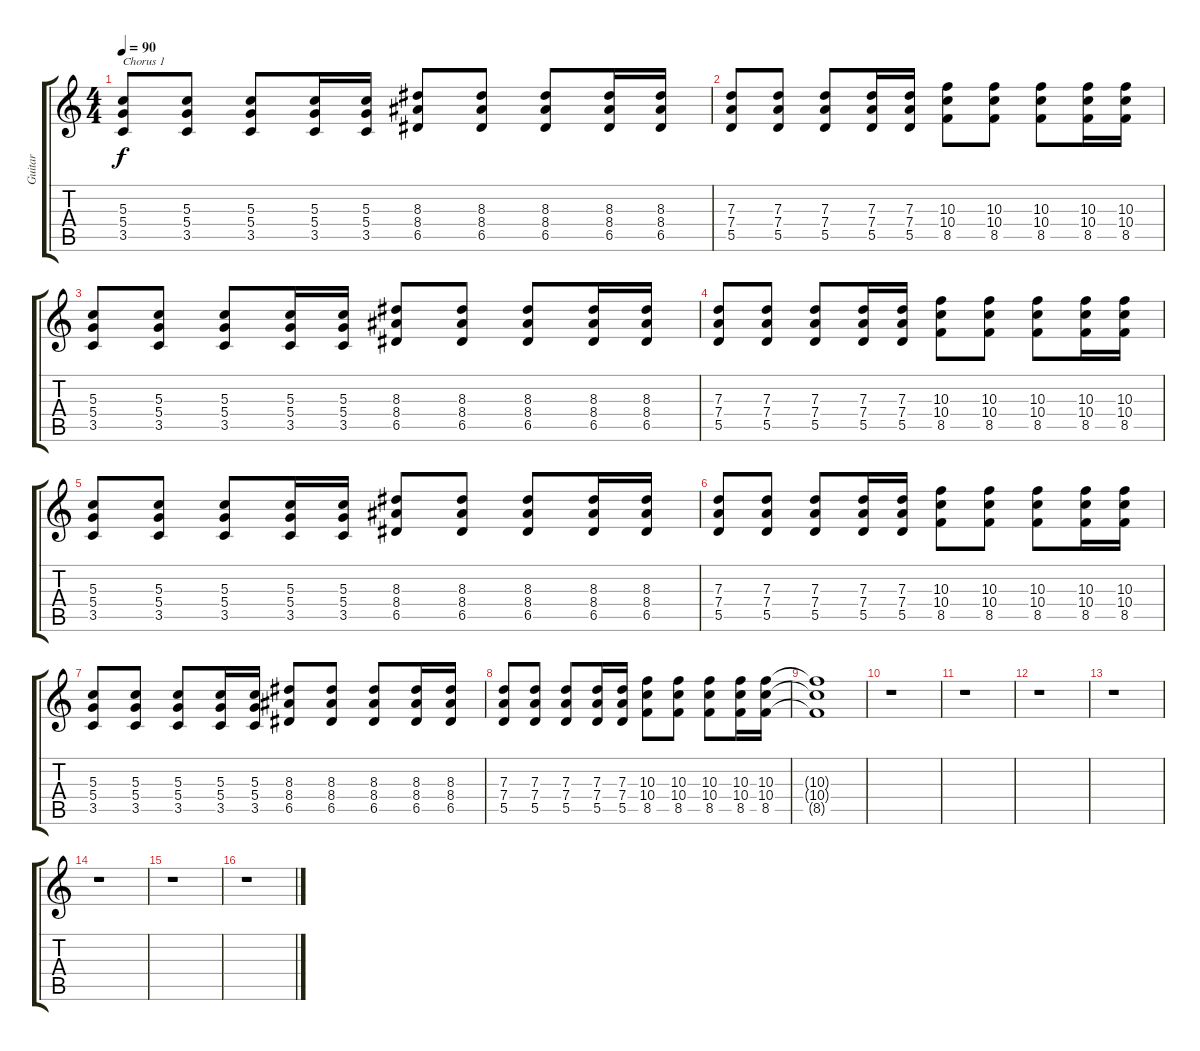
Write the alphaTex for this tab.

\track ("Guitar" "Guitar") {instrument distortionguitar}
\staff {score tabs}
\tuning (E4 B3 G3 D3 A2 E2) {hide}
\ts (4 4)
\tempo 90
\clef g2
\ks c
(5.3 5.4 3.5).8{txt "Chorus 1" dy f} (5.3 5.4 3.5).8 (5.3 5.4 3.5).8 (5.3 5.4 3.5).16 (5.3 5.4 3.5).16 (8.3 8.4 6.5).8 (8.3 8.4 6.5).8 (8.3 8.4 6.5).8 (8.3 8.4 6.5).16 (8.3 8.4 6.5).16 |
(7.3 7.4 5.5).8 (7.3 7.4 5.5).8 (7.3 7.4 5.5).8 (7.3 7.4 5.5).16 (7.3 7.4 5.5).16 (10.3 10.4 8.5).8 (10.3 10.4 8.5).8 (10.3 10.4 8.5).8 (10.3 10.4 8.5).16 (10.3 10.4 8.5).16 |
(5.3 5.4 3.5).8 (5.3 5.4 3.5).8 (5.3 5.4 3.5).8 (5.3 5.4 3.5).16 (5.3 5.4 3.5).16 (8.3 8.4 6.5).8 (8.3 8.4 6.5).8 (8.3 8.4 6.5).8 (8.3 8.4 6.5).16 (8.3 8.4 6.5).16 |
(7.3 7.4 5.5).8 (7.3 7.4 5.5).8 (7.3 7.4 5.5).8 (7.3 7.4 5.5).16 (7.3 7.4 5.5).16 (10.3 10.4 8.5).8 (10.3 10.4 8.5).8 (10.3 10.4 8.5).8 (10.3 10.4 8.5).16 (10.3 10.4 8.5).16 |
(5.3 5.4 3.5).8 (5.3 5.4 3.5).8 (5.3 5.4 3.5).8 (5.3 5.4 3.5).16 (5.3 5.4 3.5).16 (8.3 8.4 6.5).8 (8.3 8.4 6.5).8 (8.3 8.4 6.5).8 (8.3 8.4 6.5).16 (8.3 8.4 6.5).16 |
(7.3 7.4 5.5).8 (7.3 7.4 5.5).8 (7.3 7.4 5.5).8 (7.3 7.4 5.5).16 (7.3 7.4 5.5).16 (10.3 10.4 8.5).8 (10.3 10.4 8.5).8 (10.3 10.4 8.5).8 (10.3 10.4 8.5).16 (10.3 10.4 8.5).16 |
(5.3 5.4 3.5).8 (5.3 5.4 3.5).8 (5.3 5.4 3.5).8 (5.3 5.4 3.5).16 (5.3 5.4 3.5).16 (8.3 8.4 6.5).8 (8.3 8.4 6.5).8 (8.3 8.4 6.5).8 (8.3 8.4 6.5).16 (8.3 8.4 6.5).16 |
(7.3 7.4 5.5).8 (7.3 7.4 5.5).8 (7.3 7.4 5.5).8 (7.3 7.4 5.5).16 (7.3 7.4 5.5).16 (10.3 10.4 8.5).8 (10.3 10.4 8.5).8 (10.3 10.4 8.5).8 (10.3 10.4 8.5).16 (10.3 10.4 8.5).16 |
(10.3{t} 10.4{t} 8.5{t}).1 |
r.1 |
r.1 |
r.1 |
r.1 |
r.1 |
r.1 |
r.1
